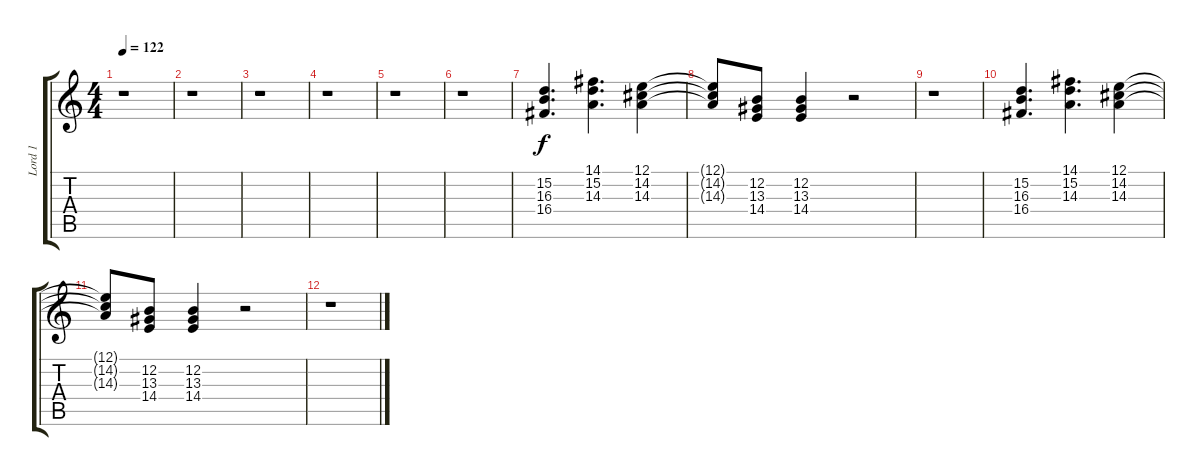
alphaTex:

\track ("Lord 1" "Lord 1") {instrument rockorgan}
\staff {score tabs}
\tuning (E4 B3 G3 D3 A2 E2) {hide}
\ts (4 4)
\tempo 122
\clef g2
\ks c
r.1{dy f} |
r.1 |
r.1 |
r.1 |
r.1 |
r.1 |
(15.2 16.3 16.4).4{d instrument synthbrass1} (14.1 15.2 14.3).4{d} (12.1 14.2 14.3).4 |
(12.1{t} 14.2{t} 14.3{t}).8 (12.2 13.3 14.4).8 (12.2 13.3 14.4).4 r.2 |
r.1 |
(15.2 16.3 16.4).4{d} (14.1 15.2 14.3).4{d} (12.1 14.2 14.3).4 |
(12.1{t} 14.2{t} 14.3{t}).8 (12.2 13.3 14.4).8 (12.2 13.3 14.4).4 r.2 |
r.1
